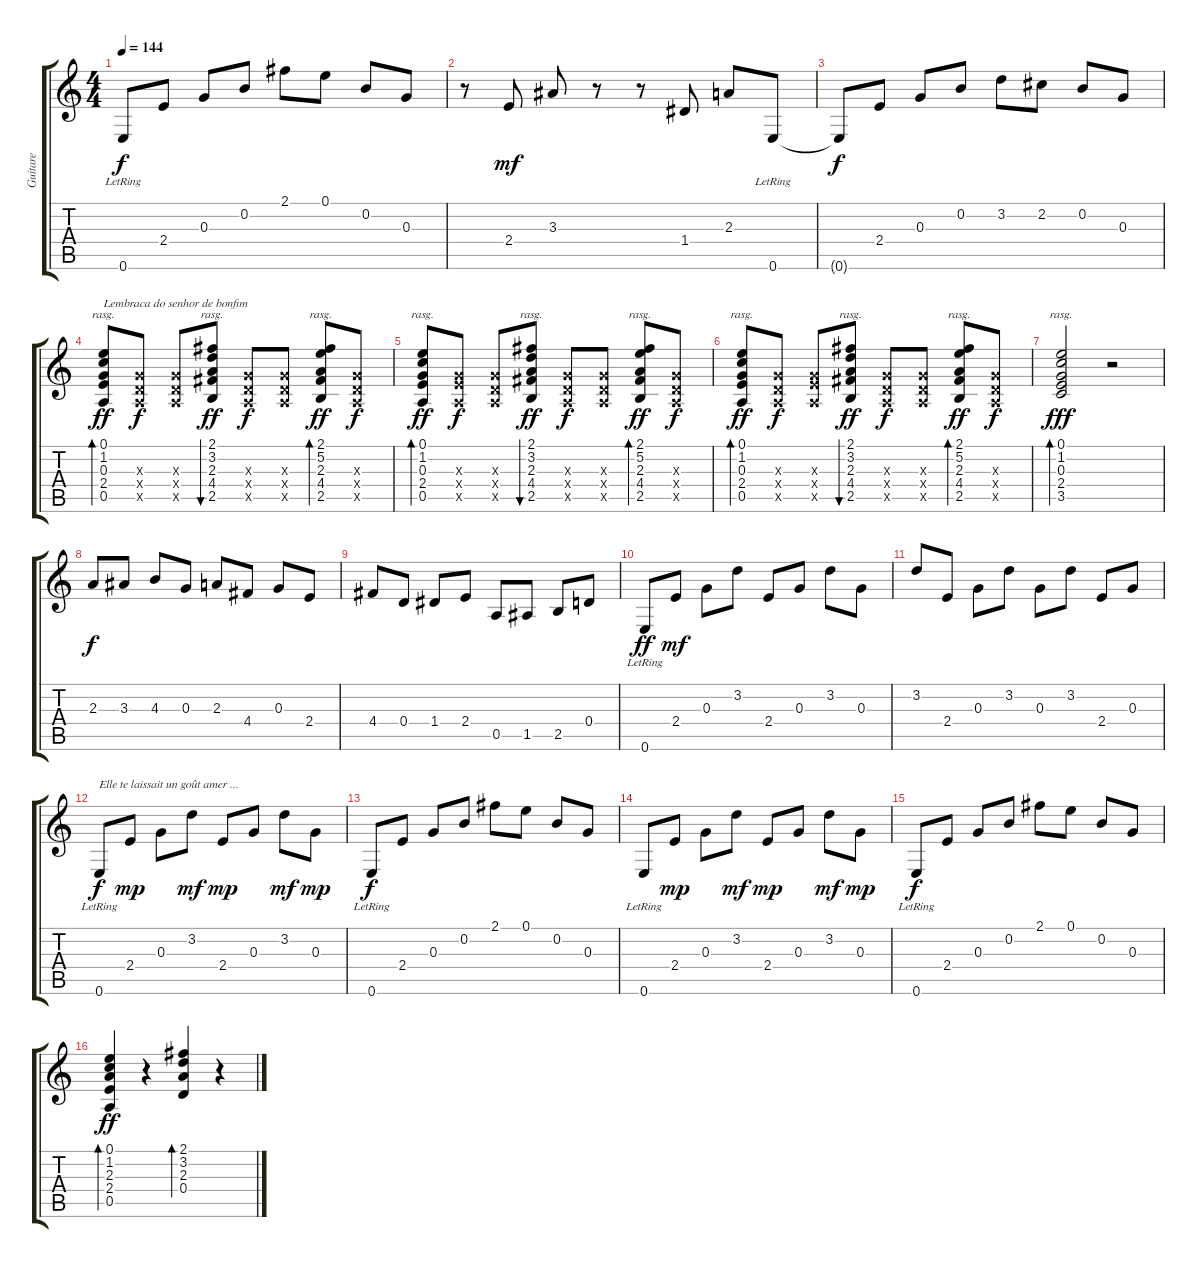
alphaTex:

\track ("Guitare" "Guitare") {instrument acousticguitarsteel}
\staff {score tabs}
\tuning (E4 B3 G3 D3 A2 E2) {hide}
\ts (4 4)
\tempo 144
\clef g2
\ks c
0.6{lr}.8{dy f} 2.4.8 0.3.8 0.2.8 2.1.8 0.1.8 0.2.8 0.3.8 |
r.8 2.4.8{dy mf} 3.3.8 r.8 r.8 1.4.8 2.3.8 0.6{lr}.8 |
0.6{t}.8{dy f} 2.4.8 0.3.8 0.2.8 3.2.8 2.2.8 0.2.8 0.3.8 |
(0.1 1.2 0.3 2.4 0.5).8{bd 120 rasg ii txt "Lembraca do senhor de bonfim" dy ff} (0.3{x} 0.4{x} 0.5{x}).8{dy f} (0.3{x} 0.4{x} 0.5{x}).8 (2.1 3.2 2.3 4.4 2.5).8{bu 120 rasg ii dy ff} (0.3{x} 0.4{x} 0.5{x}).8{dy f} (0.3{x} 0.4{x} 0.5{x}).8 (2.1 5.2 2.3 4.4 2.5).8{bd 120 rasg ii dy ff} (0.3{x} 0.4{x} 0.5{x}).8{dy f} |
(0.1 1.2 0.3 2.4 0.5).8{bd 120 rasg ii dy ff} (0.3{x} 2.4{x} 0.5{x}).8{dy f} (0.3{x} 0.4{x} 0.5{x}).8 (2.1 3.2 2.3 4.4 2.5).8{bu 120 rasg ii dy ff} (0.3{x} 0.4{x} 0.5{x}).8{dy f} (0.3{x} 0.4{x} 0.5{x}).8 (2.1 5.2 2.3 4.4 2.5).8{bd 120 rasg ii dy ff} (0.3{x} 0.4{x} 0.5{x}).8{dy f} |
(0.1 1.2 0.3 2.4 0.5).8{bd 120 rasg ii dy ff} (0.3{x} 0.4{x} 0.5{x}).8{dy f} (0.3{x} 2.4{x} 0.5{x}).8 (2.1 3.2 2.3 4.4 2.5).8{bu 120 rasg ii dy ff} (0.3{x} 0.4{x} 0.5{x}).8{dy f} (0.3{x} 0.4{x} 0.5{x}).8 (2.1 5.2 2.3 4.4 2.5).8{bd 120 rasg ii dy ff} (0.3{x} 0.4{x} 0.5{x}).8{dy f} |
(0.1 1.2 0.3 2.4 3.5).2{bd 240 rasg ii dy fff} r.2 |
2.3.8{dy f} 3.3.8 4.3.8 0.3.8 2.3.8 4.4.8 0.3.8 2.4.8 |
4.4.8 0.4.8 1.4.8 2.4.8 0.5.8 1.5.8 2.5.8 0.4.8 |
0.6{lr}.8{dy ff} 2.4.8{dy mf} 0.3.8 3.2.8 2.4.8 0.3.8 3.2.8 0.3.8 |
3.2.8 2.4.8 0.3.8 3.2.8 0.3.8 3.2.8 2.4.8 0.3.8 |
0.6{lr}.8{txt "Elle te laissait un goût amer ..." dy f} 2.4.8{dy mp} 0.3.8 3.2.8{dy mf} 2.4.8{dy mp} 0.3.8 3.2.8{dy mf} 0.3.8{dy mp} |
0.6{lr}.8{dy f} 2.4.8 0.3.8 0.2.8 2.1.8 0.1.8 0.2.8 0.3.8 |
0.6{lr}.8 2.4.8{dy mp} 0.3.8 3.2.8{dy mf} 2.4.8{dy mp} 0.3.8 3.2.8{dy mf} 0.3.8{dy mp} |
0.6{lr}.8{dy f} 2.4.8 0.3.8 0.2.8 2.1.8 0.1.8 0.2.8 0.3.8 |
(0.1 1.2 2.3 2.4 0.5).4{bd 60 dy ff} r.4 (2.1 3.2 2.3 0.4).4{bd 60} r.4
